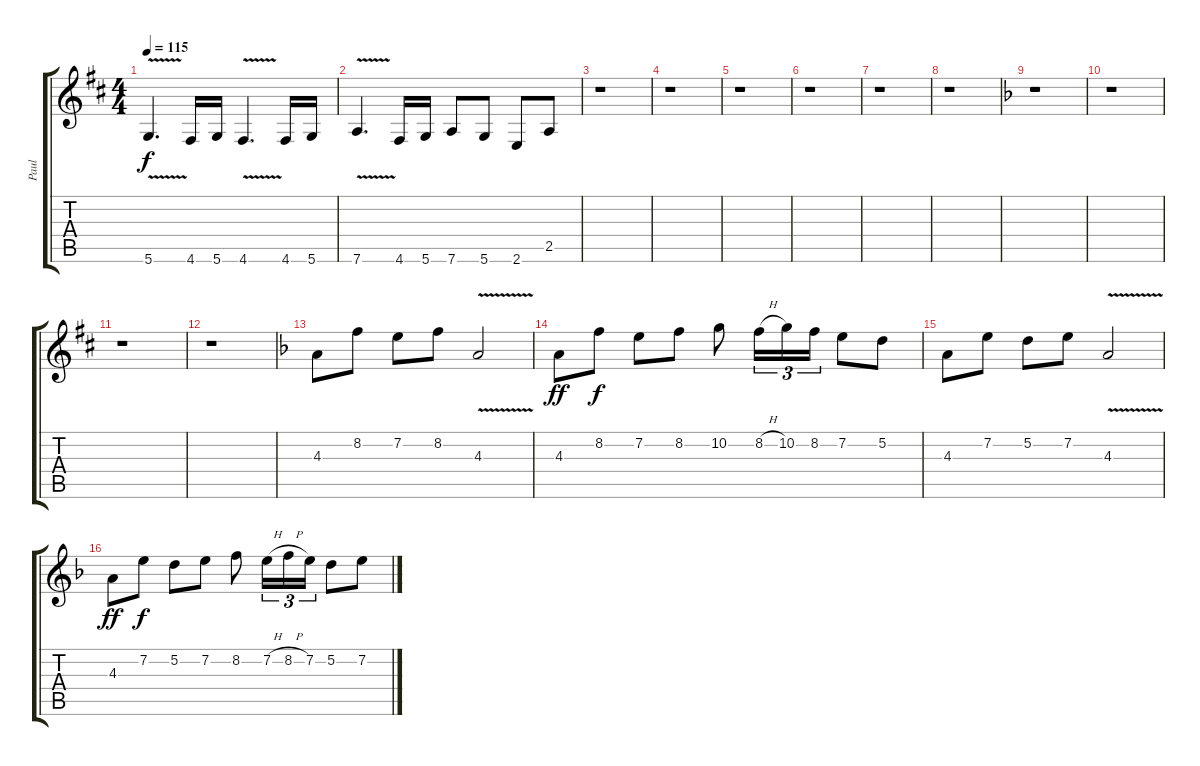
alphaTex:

\track ("Paul" "Paul") {instrument distortionguitar}
\staff {score tabs}
\tuning (D4 A3 F3 C3 G2 D2) {hide}
\ts (4 4)
\tempo 115
\clef g2
\ks bminor
5.6{v}.4{d dy f} 4.6.16 5.6.16 4.6{v}.4{d} 4.6.16 5.6.16 |
7.6{v}.4{d} 4.6.16 5.6.16 7.6.8 5.6.8 2.6.8 2.5.8 |
r.1 |
r.1 |
r.1 |
r.1 |
r.1 |
r.1 |
\ks dminor
r.1 |
r.1 |
\ks bminor
r.1 |
r.1 |
\ks dminor
4.3.8 8.2.8 7.2.8 8.2.8 4.3{v}.2 |
4.3.8{dy ff} 8.2.8{dy f} 7.2.8 8.2.8 10.2.8 8.2{h}.16{tu (3 2)} 10.2.16{tu (3 2)} 8.2.16{tu (3 2)} 7.2.8 5.2.8 |
4.3.8 7.2.8 5.2.8 7.2.8 4.3{v}.2 |
4.3.8{dy ff} 7.2.8{dy f} 5.2.8 7.2.8 8.2.8 7.2{h}.16{tu (3 2)} 8.2{h}.16{tu (3 2)} 7.2.16{tu (3 2)} 5.2.8 7.2.8
